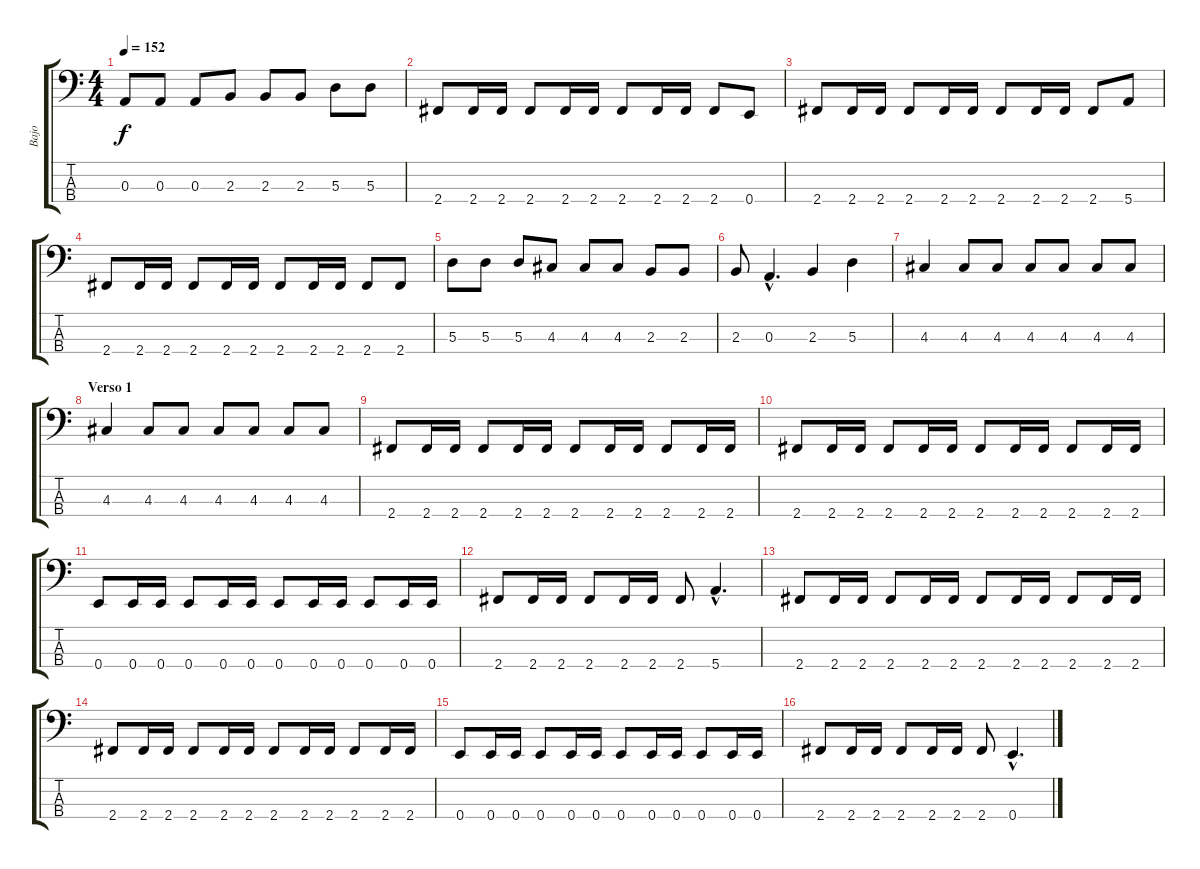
\track ("Bajo" "Bajo") {instrument electricbassfinger}
\staff {score tabs}
\tuning (G2 D2 A1 E1) {hide}
\ts (4 4)
\tempo 152
\clef f4
\ks c
0.3.8{dy f} 0.3.8 0.3.8 2.3.8 2.3.8 2.3.8 5.3.8 5.3.8 |
2.4.8 2.4.16 2.4.16 2.4.8 2.4.16 2.4.16 2.4.8 2.4.16 2.4.16 2.4.8 0.4.8 |
2.4.8 2.4.16 2.4.16 2.4.8 2.4.16 2.4.16 2.4.8 2.4.16 2.4.16 2.4.8 5.4.8 |
2.4.8 2.4.16 2.4.16 2.4.8 2.4.16 2.4.16 2.4.8 2.4.16 2.4.16 2.4.8 2.4.8 |
5.3.8 5.3.8 5.3.8 4.3.8 4.3.8 4.3.8 2.3.8 2.3.8 |
2.3.8 0.3{hac}.4{d} 2.3.4 5.3.4 |
4.3.4 4.3.8 4.3.8 4.3.8 4.3.8 4.3.8 4.3.8 |
\section ("" "Verso 1")
4.3.4 4.3.8 4.3.8 4.3.8 4.3.8 4.3.8 4.3.8 |
2.4.8 2.4.16 2.4.16 2.4.8 2.4.16 2.4.16 2.4.8 2.4.16 2.4.16 2.4.8 2.4.16 2.4.16 |
2.4.8 2.4.16 2.4.16 2.4.8 2.4.16 2.4.16 2.4.8 2.4.16 2.4.16 2.4.8 2.4.16 2.4.16 |
0.4.8 0.4.16 0.4.16 0.4.8 0.4.16 0.4.16 0.4.8 0.4.16 0.4.16 0.4.8 0.4.16 0.4.16 |
2.4.8 2.4.16 2.4.16 2.4.8 2.4.16 2.4.16 2.4.8 5.4{hac}.4{d} |
2.4.8 2.4.16 2.4.16 2.4.8 2.4.16 2.4.16 2.4.8 2.4.16 2.4.16 2.4.8 2.4.16 2.4.16 |
2.4.8 2.4.16 2.4.16 2.4.8 2.4.16 2.4.16 2.4.8 2.4.16 2.4.16 2.4.8 2.4.16 2.4.16 |
0.4.8 0.4.16 0.4.16 0.4.8 0.4.16 0.4.16 0.4.8 0.4.16 0.4.16 0.4.8 0.4.16 0.4.16 |
2.4.8 2.4.16 2.4.16 2.4.8 2.4.16 2.4.16 2.4.8 0.4{hac}.4{d}
